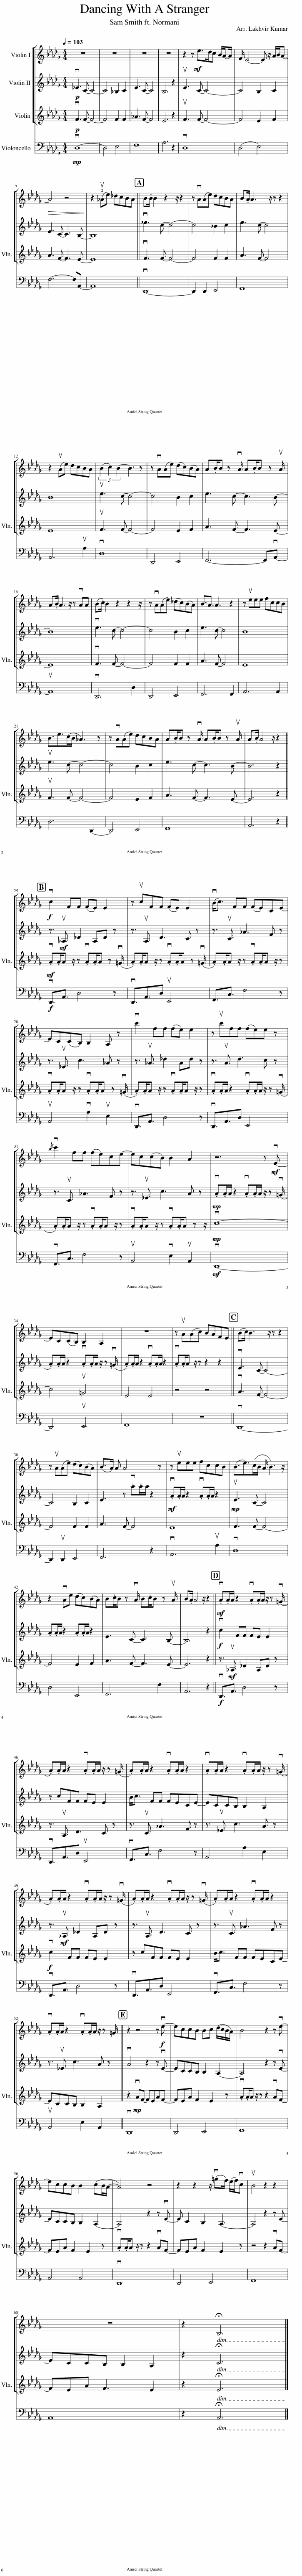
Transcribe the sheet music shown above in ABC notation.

X:1
%%score [ 1 2 3 ] 4
L:1/8
Q:1/4=103
M:4/4
I:linebreak $
K:Db
V:1 treble
V:2 treble
V:3 treble
V:4 bass
V:1
 z8 | z8 | z8 | z8 | z2 z!mf! e>dc B/A-A/ | %5
 F/ E4- E z/ A/B/A- |$!>(! A4 z4!>)! | z2 (u!2!_Ae) _dcBA || B.B/ B2 z2 z/ z2 | z vA(Ae) dcBA | %10
 B.A/ A3 z/ z z2 |$ z2 (uAe) dcBA | (3(B2 c2) B2- B3 z | z vA(Ae) (dc)(BA) | A.B/B z vA/ A.B/B z uA/ |$ %15
 A.B/ A3 z/ z vAA | (B.c/) B2 z2 z2 z/ | z vA(Ae) (_dc)(BA) | B3/2A3/2 A3 z2 | z ueee fccB |$ %20
 B3/2e>(cB/ _A3) z | z vA(Ae) dcBA | A.B/B z vA/ A.B/B z uA/ | A.B/ A4 z/ z2 ||$!f! vc2 FF (FE) E2 | %25
 z ucFF (FE) E2 | (vB<c) FF (FE)CE- |$ EC(CB,) B,2 A, z | vc'2 ff (fe) e2 | z uc'ff (fe)e z |$ %30
{/b} vc'2 ff (fe)ce- | ec(cB) B2 A2 | z6 z!mf! vE- |$ EC(CB,) B,2 A,2 | z8 | %35
 z uA(Ac) BAFE || (Bc/) B3 z/ z z2 |$ z uA(Ae) (dc)(BA) | (B>A) A A4 z | z ueee fccB | %40
 (B3/2e>)(cB/ A/ B3) z/ |$ z2 vAe (dc)(BA) | B.c/B z vA/ B.c/B z uA/ | B.A/ A4 z/ z2 ||!mf! .vA.A/A/ z2 .vA.A/A/ z/ z (v=G/ |$ %45
 .A).A/A/ z2 .vA.A/A/ z/ z (=G/ | .A).A/A/ z2 .vA.A/A/ z2 | .vA.A/A/ z2 .vA.A/A/ z/ z (v=G/ |$ .A).A/A/ z2 .vA.A/A/ z/ z (v=G/ | .A).A/A/ z2 .vA.A/A/ z/ z (v=G/ | %50
 .A).A/A/ z2 .vA.A/A/ z2 |$ .vA.A/A/ z2 .vA.A/A/ z/ z =G/ || z2 z4 z!f! ve- | eccB Bc (d/c/B/A/) | B4 z2 z ve- |$ %55
 eccB B2 (cB/A/- | A4) z4 | z2 z2 z/ (v=gf/) (e/f/)vc | uB4 z2 z2 |$ z8 | %60
 z2 !fermata!B,6 |] %61
V:2
!p! v_E3 C- C4- | C4 _B,2 C2 | E3 C- C4 | B,6 z2 | uE3 C- C4- | %5
 C4 B,2 C2 |$ E3 C- C3 B,- | B,8 || v_e3 c- c4- | c4 _B2 c2 | %10
 e3 c- c4 |$ B8 | ue3 c- c4- | c4 B2 c2 | e3 c- c3 B- |$ %15
 B8 | ve3 c- c4- | c4 B2 c2 | e3 c- c4 | B8 |$ %20
 ue3 c- c4- | c4 B2 c2 | e3 c- c3 B- | B6 z2 ||$ z3/2!mf! u_A,3/2 _D2 A,D z | %25
 z3/2 uA,3/2 D3 C z | z3/2 uC3/2 _A3 F z |$ z3/2 u_E3/2 c3 _A z | z3/2 u_A3/2 _d2 Ad z | z3/2 uA3/2 d3 c z |$ %30
 z3/2 uC3/2 _A3 F z | z3/2 u_E3/2 c3 A z |!mp! .vA.A/A/ z2 .vA.A/A/ z/ z (v=G/ |$ .A).A/A/ z2 .vA.A/A/ z/ z (v=G/ | .A).A/A/ z2 .vA.A/A/ z2 | %35
 .vA.A/A z/ z z2 z2 || vE3 C- C4- |$ C4 B,2 C2 | E3 z .va.a/a/ z2 |!mf! .vA.A/A/ z2 .vA.A/A/ z2 | %40
!mp! uE3 C- C4 |$ .A.A/A/ z2 .A.A/A/ z2 | E3 C- C3 B,- | B,6 z2 ||!f! vc2 FF FE E2 |$ %45
 z cFF FE E2 | B<c FF FECE- | ECCB, B,2 A,2 |$ z3/2!mf! u_A,3/2 _D2 A,D z | z3/2 uA,3/2 D3 C z | %50
 z3/2 uC3/2 _A3 F z |$ z3/2 u_E3/2 c3 A z || vA4 z2 z vE- | ECCB, B,2 A,2- | A,4 z2 z vE- |$ %55
 ECCB, B,2 A,2- | A,4 z2 z vE- | E C2 B,2 A,3- | A,4 z2 z E- |$ ECCB, B,2 A,2 | %60
 z2 !fermata!C6 |] %61
V:3
!p! vF3 F- F4- | F4 F2 F2 | _A3 F- F4 | E6 z2 | uF3 F- F4- | %5
 F4 E2 F2 |$ A3 F- F3 E- | E8 || vF3 F- F4- | F4 F2 F2 | %10
 A3 F- F4 |$ E8 | uF3 F- F4- | F4 E2 F2 | A3 F- F3 E- |$ %15
 E8 | vF3 F- F4- | F4 F2 F2 | A3 F- F4 | E8 |$ %20
 uF3 F- F4- | F4 E2 F2 | A3 F- F3 E- | E6 z2 ||$!mf! .vA.A/A z/ z .vA.A/A z (v=G/ | %25
 .A).A/A z/ z .vA.A/A z (v=G/ | .A).A/A z/ z .vA.A/A z/ z |$ .vA.A/A z/ z .vA.A/A z (v=G/ | .A).A/A z/ z .vA.A/A z/ z | .vA.A/A/ z2 .vA.A/A/ z/ z (v=G/ |$ %30
 .A).A/A z/ z .vA.A/A z/ z | .vA.A/A z/ z .vA.A/A z z/ |!mp! vc8- |$ c4 u=G4 | E4 E4 | %35
 z4 z4 || vA3 F- F4- |$ F4 F2 F2 | A3 F- F4 | E8 | %40
 F3 F- F4- |$ F4 E2 F2 | A3 F- F3 E- | E6 z2 || z3/2!mf! u_A,3/2 _D2 A,D z |$ %45
 z3/2 uA,3/2 D3 C z | z3/2 uC3/2 _A3 F z | z3/2 u_E3/2 c3 A z |$!f! vc2 FF FE E2 | z cFF FE E2 | %50
 B<c FF FECE- |$ ECCB, B,2 A,2 || z2!mp! vAF- FEAF- | FEA F2 E2 z | .vA.A/A z/ z z2 vAF- |$ %55
 FEA F2 E2 z | .vA.A/A z/ z z2 vAF- | FEA F2 E2 z | z4 z2 vAF- |$ FEA F3 E2 | %60
 z2 !fermata!E6 |] %61
V:4
!mp! vD,8- | D,4 E,4 | F,8 | A,6 z2 | vD,8 | %5
 (D,4 E,4) |$ F,6- F,A,,- | A,,8 || vD,,8- | D,,2 D,,2 E,,4 | %10
 F,,8 |$ A,,6 uA,2 | vD,8 | D,,4 E,,4 | F,,6- F,,vA,,- |$ %15
 uA,,8 | vD,,6 D,2 | D,,4 E,,4 | F,,6 F,,2 | A,,6 A,,2 |$ %20
 D,6 D,,2- | D,,4 E,,4 | F,,8 | A,,6 z2 ||$!f! vD,,3/2A,,3/2 D,4 z | %25
 vD,,3/2A,,3/2D, uE,,4 | F,,3/2C,3/2 F,4 z |$ uA,,4 vA,2 uE,2 | vD,,3/2A,,3/2 D,4 z | vD,,3/2A,,3/2D, E,,4 |$ %30
 vF,,3/2C,3/2 F,4 z | uA,,4 vE,2 uA,,2 |!mf! vD,,8- |$ D,,4 uE,,4 | F,,8 | %35
 z8 || vD,,8- |$ D,,2 uD,,2 E,,4 | F,,6 z2 | vA,,6 uA,2 | %40
 vD,8 |$ D,4 E,,4 | F,,6 F,2 | A,,6 z2 ||!f! vD,,3/2A,,3/2 D,4 z |$ %45
 vD,,3/2A,,3/2D, uE,,4 | vF,,3/2C,3/2 F,4 z | A,,4 A,2 E,2 |$ vD,,3/2A,,3/2 D,4 z | vD,,3/2A,,3/2D, E,,4 | %50
 vF,,3/2C,3/2 F,4 z |$ uA,,4 E,2 A,,2 || vD,,8 | D,,4 E,,4 | F,,8 |$ %55
 A,,4 A,,4 | vD,,8 | D,,4 E,,4 | F,,8 |$ A,,8 | %60
 z2 !fermata!A,,6 |] %61
